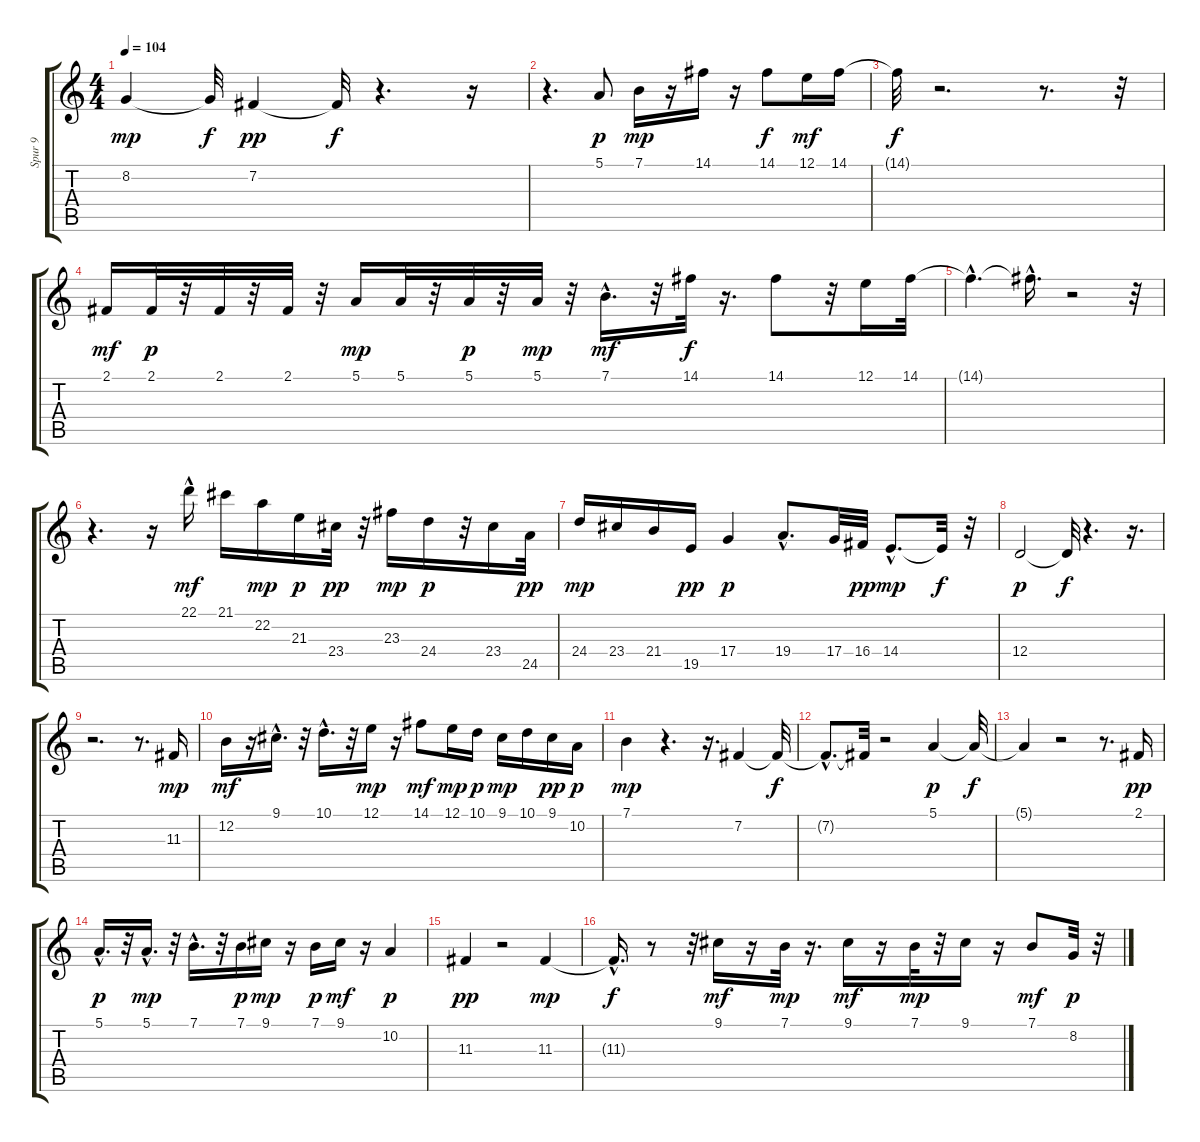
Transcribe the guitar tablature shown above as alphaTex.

\track ("Spur 9" "Spur 9") {instrument sopranosax}
\staff {score tabs}
\tuning (E4 B3 G3 D3 A2 E2) {hide}
\ts (4 4)
\tempo 104
\clef g2
\ks c
8.2.4{dy mp} 8.2{t}.32{dy f} 7.2.4{dy pp} 7.2{t}.32{dy f} r.4{d} r.16 |
r.4{d} 5.1.8{dy p} 7.1.16{dy mp} r.16 14.1.16 r.16 14.1.8{dy f} 12.1.16{dy mf} 14.1.16 |
14.1{t}.32{dy f} r.2{d} r.8{d} r.32 |
2.1.16{dy mf} 2.1.32{dy p} r.32 2.1.32 r.32 2.1.32 r.32 5.1.16{dy mp} 5.1.32 r.32 5.1.32{dy p} r.32 5.1.32{dy mp} r.32 7.1{hac}.16{d dy mf} r.32 14.1.32{dy f} r.16{d} 14.1.8 r.32 12.1.16 14.1.32 |
14.1{hac t}.4{d} 14.1{hac t}.16{d} r.2 r.32 |
r.4{d} r.16 22.1{hac}.16{dy mf} 21.1.16 22.2.16{dy mp} 21.3.16{dy p} 23.4.32{dy pp} r.32 23.3.16{dy mp} 24.4.16{dy p} r.32 23.4.16 24.5.32{dy pp} |
24.4.16{dy mp} 23.4.16 21.4.16 19.5.16{dy pp} 17.4.4{dy p} 19.4{hac}.8{d} 17.4.32 16.4.32{dy pp} 14.4{hac}.8{d dy mp} 14.4{t}.32{dy f} r.32 |
12.4.2{dy p} 12.4{t}.32{dy f} r.4{d} r.16{d} |
r.2{d} r.8{d} 11.3.16{dy mp} |
12.2.16{dy mf} r.16 9.1{hac}.16{d} r.32 10.1{hac}.16{d} r.32 12.1.16{dy mp} r.16 14.1.8{dy mf} 12.1.16{dy mp} 10.1.16{dy p} 9.1.16{dy mp} 10.1.16 9.1.16{dy pp} 10.2.16{dy p} |
7.1.4{dy mp} r.4{d} r.16{d} 7.2.4 7.2{t}.32{dy f} |
7.2{hac t}.8{d} 7.2{t}.32 r.2 5.1.4{dy p} 5.1{t}.32{dy f} |
5.1{t}.4 r.2 r.8{d} 2.1.16{dy pp} |
5.1{hac}.16{d dy p} r.32 5.1{hac}.16{d dy mp} r.32 7.1{hac}.16{d} r.32 7.1.16{dy p} 9.1.16{dy mp} r.16 7.1.16{dy p} 9.1.16{dy mf} r.16 10.2.4{dy p} |
11.3.4{dy pp} r.2 11.3.4{dy mp} |
11.3{hac t}.16{d dy f} r.8 r.32 9.1.16{dy mf} r.16 7.1.32{dy mp} r.16{d} 9.1.16{dy mf} r.16 7.1.32{dy mp} r.32 9.1.16 r.16 7.1.8{dy mf} 8.2.32{dy p} r.32
